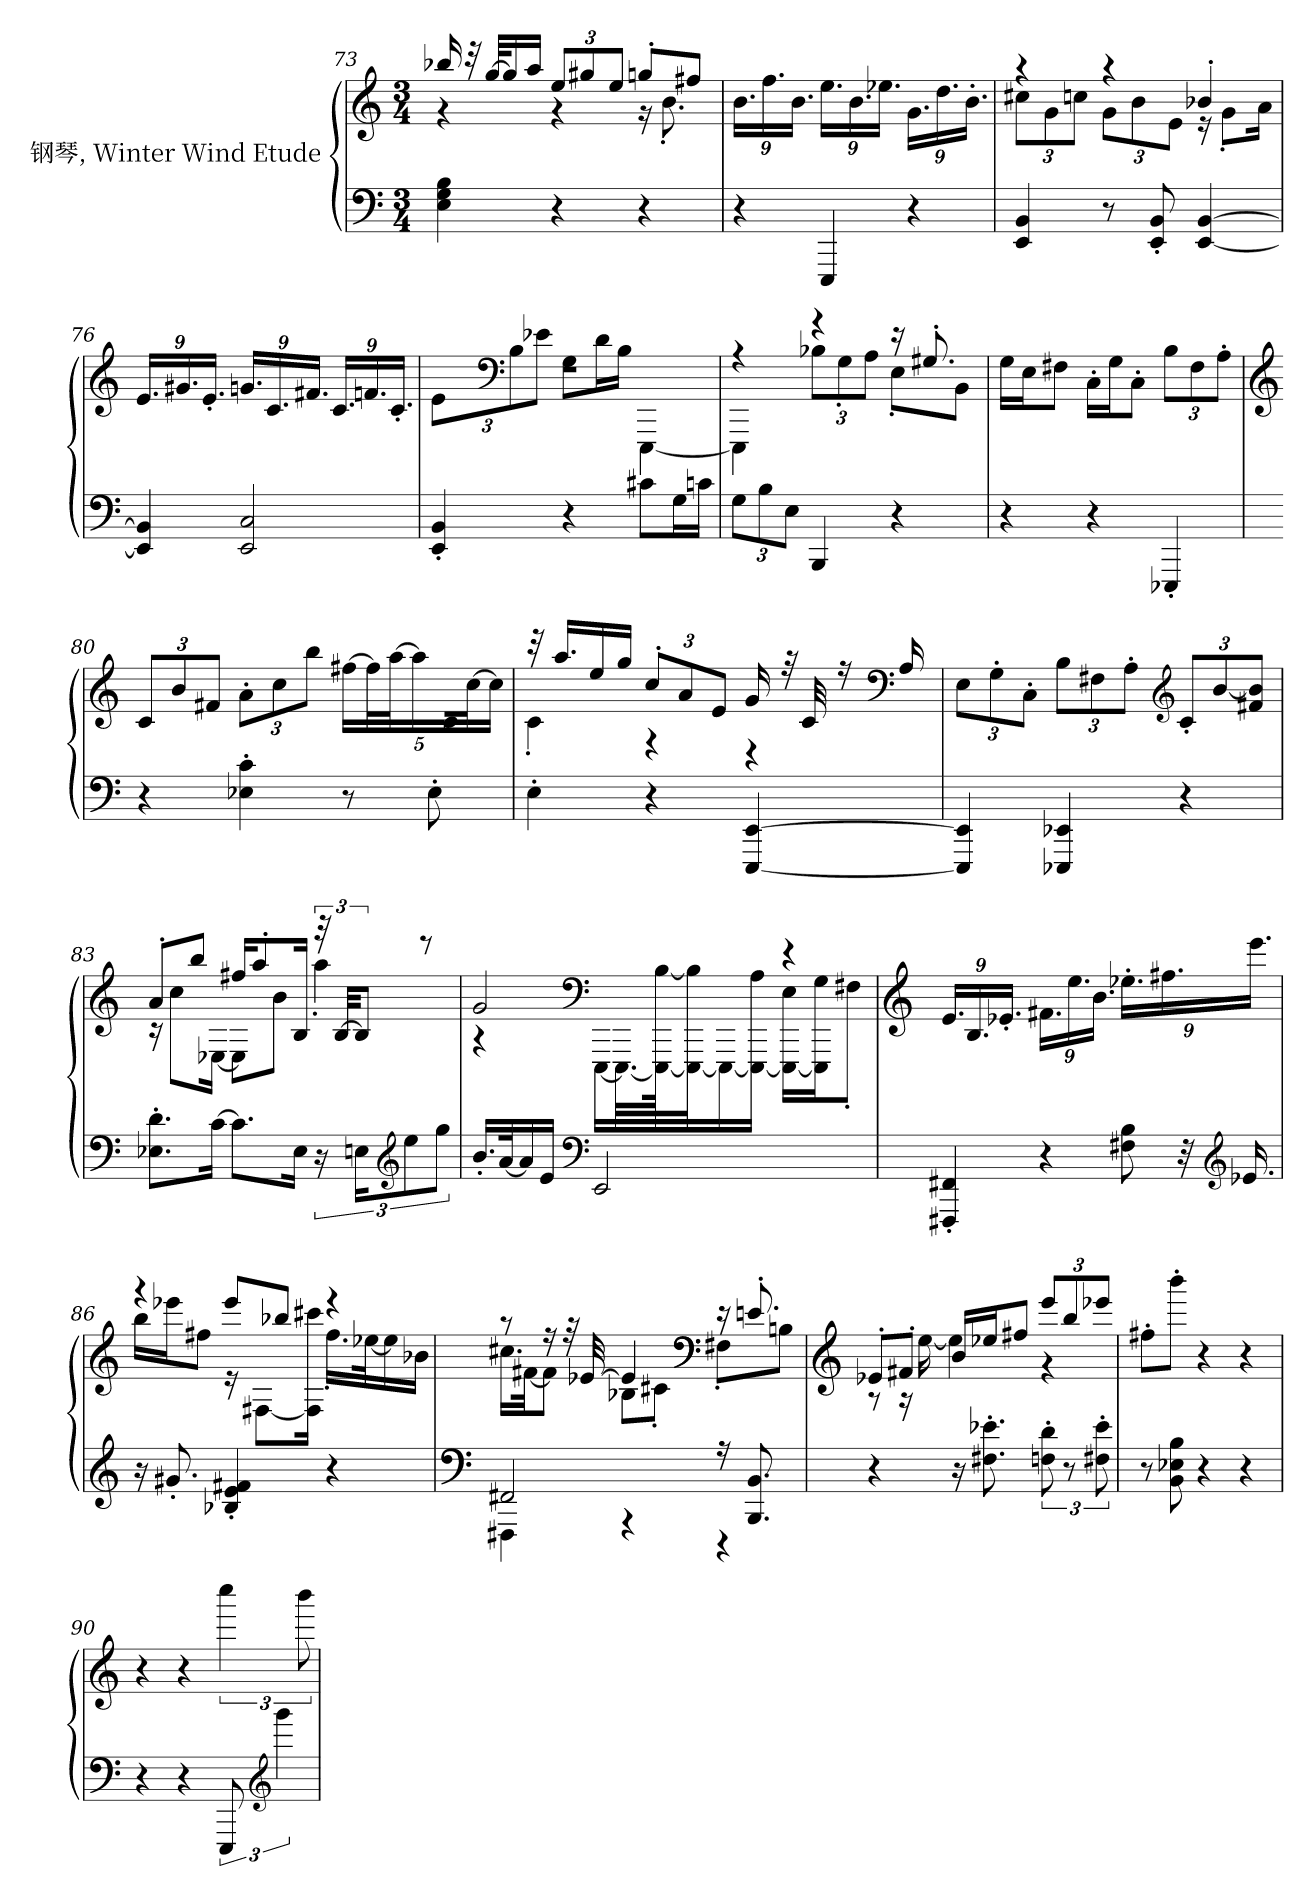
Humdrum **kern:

**kern	**kern
*part1	*part1
*staff2	*staff1
*I"钢琴, Winter Wind Etude	*
*clefF4	*clefG2
*k[]	*k[]
*M3/4	*M3/4
=73	=73
*	*^
4E\ 4G\ 4B\	16bb-X/	4r
.	32r	.
.	[32gg/KLL	.
.	16gg/]	.
.	16aa/JJ	.
*	*Xbrackettup	*
4r	12ee/L	4r
.	12gg#X/	.
.	12ee/J	.
4r	8ggn'/L	16r
.	.	8.b'\
.	8ff#X/J	.
*	*v	*v
=74	=74
4r	18.b\LL
.	18.ff\
.	18.b\JJ
4EEE/	18.ee\LL
.	18.b\
.	18.ee-X\JJ
4r	18.g\LL
.	18.dd\
.	18.b'\JJ
!!LO:LB:g=z
=75	=75
*	*^
4EE/ 4BB/	4r	12cc#X\L
.	.	12g\
.	.	12ccn\J
8r	4r	12g\L
.	.	12b\
8EE/' 8BB/'	.	.
.	.	12e\J
[4EE/ [4BB/	4b-X'/	16r
.	.	8g'\L
.	.	16a\Jk
*	*v	*v
=76	=76
4EE/] 4BB/]	18.e/LL
.	18.g#X/
.	18.e'/JJ
2EE/ 2C/	18.gn/LL
.	18.c/
.	18.f#X/JJ
.	18.c/LL
.	18.fn/
.	18.c'/JJ
=77	=77
*	*^
4EE/' 4BB/'	2.r	12e\L
*	*clefF4	*
.	.	12B\
.	.	12e-X\J
4r	.	8G\L
.	.	16d\L
.	.	16B\JJ
8c#X\L	.	[4EEE\
16G\L	.	.
16cn\JJ	.	.
!!LO:LB:g=z	!!
=78	=78	=78
*Xbrackettup	*	*
12G\L	4r	4EEE\]
12B\	.	.
12E\J	.	.
4BBB/	4r	12B-X\L
.	.	12G'\
.	.	12A\J
4r	16r	8E'\L
.	8.G#X'/	.
.	.	8BB\J
*	*v	*v
=79	=79
4r	16G\LL
.	16E\J
.	8F#X\J
4r	16C'\LL
.	16G\J
.	8C'\J
4EEE-X'/	12B\L
.	12F#\
.	12A'\J
=80	=80
*	*clefG2
4r	12c/L
.	12b/
.	12f#X/J
4E-X\' 4c\'	12a'\L
.	12cc\
.	12bb\J
8r	[20ff#X\LL
.	40ff#\L]
.	[40aa\J
.	20aa\]
8E-'\	.
.	40c\L
.	[40cc\J
.	20cc\JJ]
!!LO:LB:g=z
=81	=81
*	*^
4E'\	32r	4c'\
.	16.aa/LL	.
.	16ee/	.
.	16gg/JJ	.
4r	12cc'/L	4r
.	12a/	.
.	12e/J	.
[4EEE/ [4EE/	16g/	4r
.	32r	.
.	32c/	.
.	16r	.
*	*clefF4	*
.	16A/	.
*	*v	*v
=82	=82
4EEE/] 4EE/]	12E\L
.	12G'\
.	12C'\J
4EEE-X/ 4EE-X/	12B\L
.	12F#X\
.	12A'\J
*	*clefG2
4r	12c'/L
.	[12b/
.	12f#X/ 12b/]J
=83	=83
*	*^
8.E-X\' 8.d\'L	8a'/L	16r
.	.	8cc\L
.	8bb/J	.
[16c\Jk	.	[16E-X\Jk
8.c\L]	16ff#X/KL	8E-\L]
.	8aa'/	.
.	.	8b\J
16E-\Jk	16B/Jk	.
*brackettup	*brackettup	*
24r	48r	4aa'\
.	[48B/KKL	.
24En\KL	12B/J]	.
*clefG2	*	*
12ee\	.	.
.	8r	.
12gg\J	.	.
!!LO:LB:g=z	!!
=84	=84	=84
16.b'/LL	2g/	4r
[32a/K	.	.
16a/]	.	.
16e/JJ	.	.
*clefF4	*clefF4	*
2EE/	.	[16EEE\LL
.	.	64.EEE\LL_
.	.	128EEE\_ [128B\JK
.	.	32EEE\_ 32B\]J
.	.	16EEE\_
.	.	16EEE\_ 16A\JJ
.	4r	16EEE\_ 16E\LL
.	.	16EEE\] 16G\J
.	.	8F#X'\J
*	*v	*v
=85	=85
*	*clefG2
*	*Xbrackettup
4FFF#X/' 4FF#X/'	18.e/LL
.	18.B/
.	18.e-X'/JJ
4r	18.f#X\LL
.	18.ee\
.	18.b\JJ
8F#X\ 8B\	18.ee-X'\LL
.	18.ff#X\
32r	.
*clefG2	*
16.e-X/	.
.	18.eee\JJ
!!LO:LB:g=z
=86	=86
*	*^
16r	4r	16bb\LL
8.g#X'/	.	16eee-X\J
.	.	8ff#X\J
4B-X/' 4e/' 4f#X/'	8eee-/L	16r
.	.	[8F#X\L
.	8bb-X/J	.
.	.	16F#\] 16ccc#X\Jk
4r	4r	16.ff#'\LL
.	.	[32ee-X\K
.	.	16ee-\]
.	.	16b-X\JJ
=87	=87	=87
*clefF4	*	*
*^	*	*
2FF#X/	4FFF#X\	8r	16.cc#X\LL
.	.	.	[32f#X\JK
.	.	16r	8f#\J]
.	.	32r	.
.	.	[32e-X/	.
.	4r	4e-/]	8B-X\L
.	.	.	8c#X'\J
*	*	*clefF4	*
16r	4r	16r	8F#X'\L
8.BBB/ 8.BB/	.	8.en'/	.
.	.	.	8Bn\J
*v	*v	*	*
!!LO:PB:g=z	!!
=88	=88	=88
*	*clefG2	*
4r	8e-X'/L	8r
.	8f#X'/J	16r
.	.	[16ee\
16r	16b/LL	4ee\]
8.F#X\' 8.e-X\'	16ee-X/J	.
.	8ff#X/J	.
12Fn\' 12d\'	12eee/L	4r
12r	12bb/	.
12F#X\' 12e-\'	12eee-X/J	.
*	*v	*v
=89	=89
8r	8ff#X'\L
8BB\ 8E-X\ 8B\	8bbb'\J
4r	4r
4r	4r
=90	=90
4r	4r
4r	4r
*	*brackettup
12EEE/	6cccc\
*clefG2	*
6ggg\	.
.	12bbb\
=	=
*-	*-
